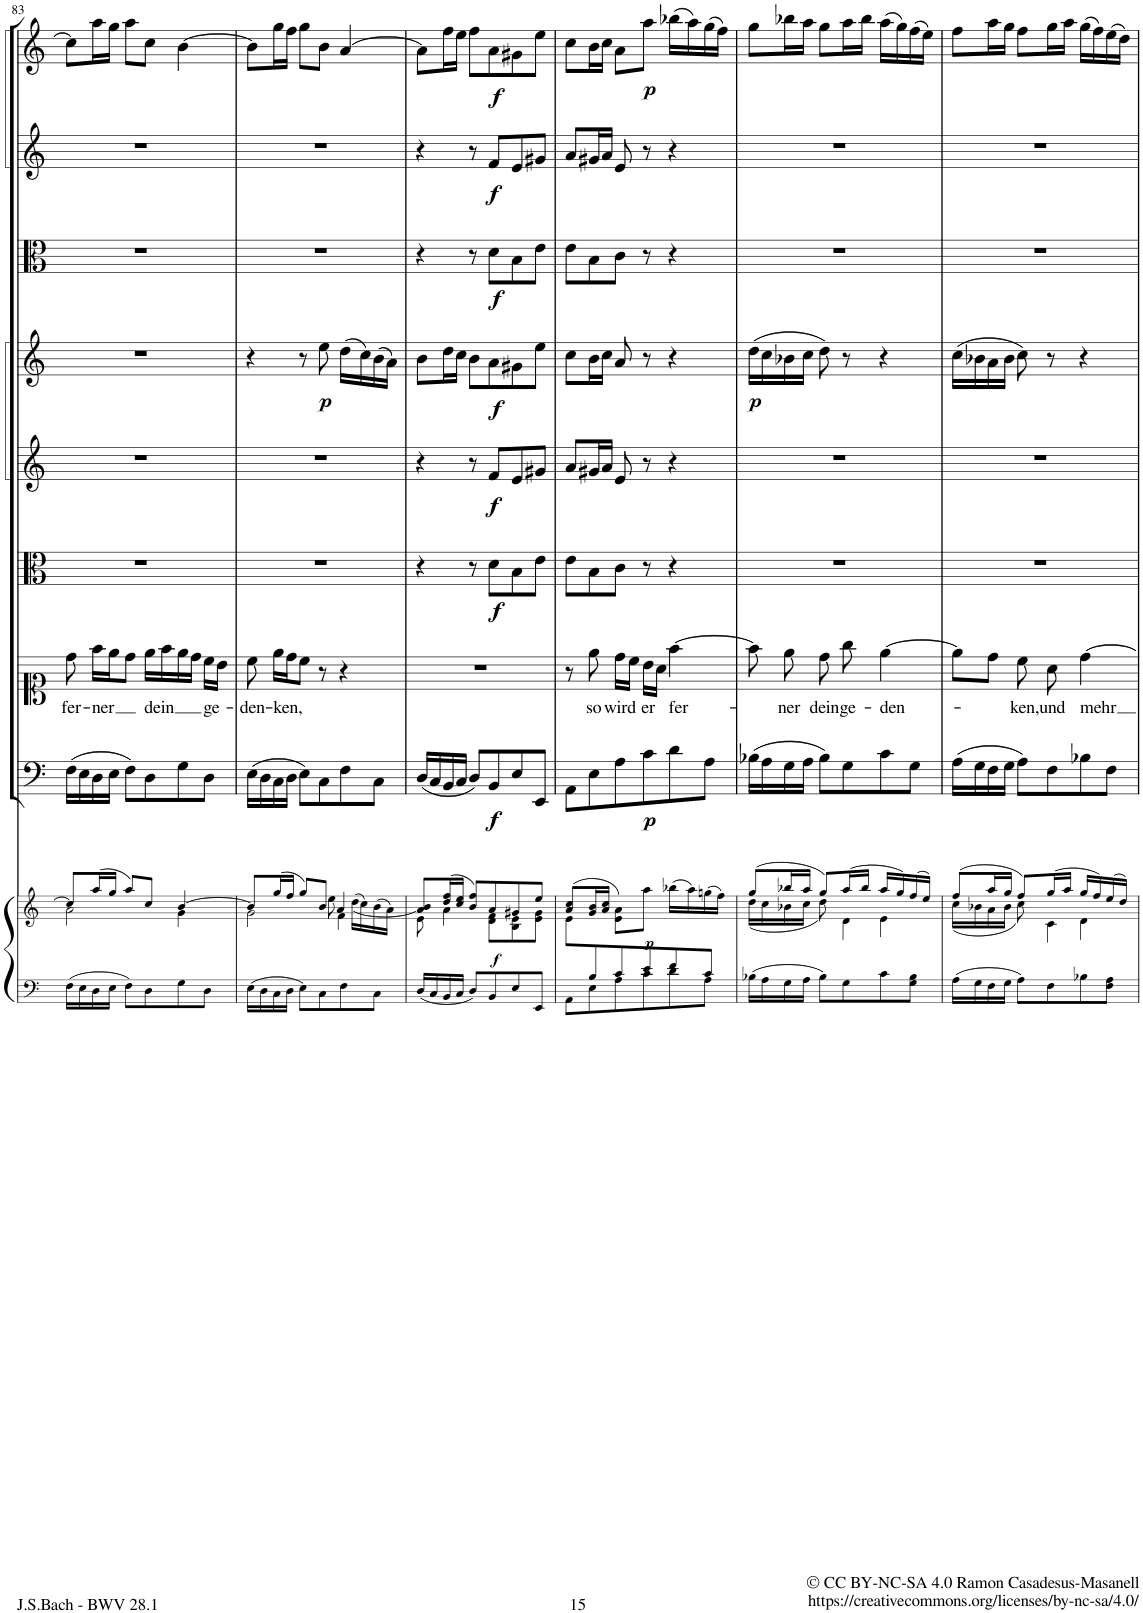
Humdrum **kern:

**kern	**kern	**dynam	**kern	**dynam	**kern	**text	**kern	**dynam	**kern	**dynam	**kern	**dynam	**kern	**dynam	**kern	**dynam	**kern	**dynam
*part9	*part9	*part9	*part8	*part8	*part7	*part7	*part6	*part6	*part5	*part5	*part4	*part4	*part3	*part3	*part2	*part2	*part1	*part1
*staff10	*staff9	*staff9/10	*staff8	*staff8	*staff7	*staff7	*staff6	*staff6	*staff5	*staff5	*staff4	*staff4	*staff3	*staff3	*staff2	*staff2	*staff1	*staff1
*I"Grand Piano	*	*	*I"Continuo	*	*I"Soprano	*	*I"Viola	*	*I"Violino II	*	*I"Violino I	*	*I"Teile	*	*I"Oboe II	*	*I"Oboe I	*
*I'Pno	*	*	*	*	*	*	*	*	*	*	*	*	*	*	*I'Ob	*	*I'Ob	*
!!LO:PB:g=z
*clefF4	*clefG2	*	*clefF4	*	*clefC1	*	*clefC3	*	*clefG2	*	*clefG2	*	*clefC3	*	*clefG2	*	*clefG2	*
*k[]	*k[]	*	*k[]	*	*k[]	*	*k[]	*	*k[]	*	*k[]	*	*k[]	*	*k[]	*	*k[]	*
*M3/4	*M3/4	*	*M3/4	*	*M3/4	*	*M3/4	*	*M3/4	*	*M3/4	*	*M3/4	*	*M3/4	*	*M3/4	*
=83	=83	=83	=83	=83	=83	=83	=83	=83	=83	=83	=83	=83	=83	=83	=83	=83	=83	=83
*	*^	*	*	*	*	*	*	*	*	*	*	*	*	*	*	*	*	*
!	!	!	!	!	!	!	!LO:LY:b	!	!	!	!	!	!	!	!	!	!	!	!
16F\LL	8cc/L]	2a\	.	(>16F\LL	.	8dd\	fer-	2.r	.	2.r	.	2.r	.	2.r	.	2.r	.	8cc\L]	.
16E\	.	.	.	16E\	.	.	.	.	.	.	.	.	.	.	.	.	.	.	.
!	!	!	!	!	!	!	!LO:LY:b	!	!	!	!	!	!	!	!	!	!	!	!
16D\	(16aa/L	.	.	16D\	.	16ff\LL	-ner	.	.	.	.	.	.	.	.	.	.	16aa\L	.
16E\JJ	16gg/JJ	.	.	16E\JJ	.	16ee\J	.	.	.	.	.	.	.	.	.	.	.	16gg\JJ	.
8F\L	8aa/L)	.	.	8F\L)	.	8dd\J	.	.	.	.	.	.	.	.	.	.	.	8aa\L	.
!	!	!	!	!	!	!	!LO:LY:b	!	!	!	!	!	!	!	!	!	!	!	!
8D\	8cc/J	.	.	8D\	.	16ee\LL	dein	.	.	.	.	.	.	.	.	.	.	8cc\J	.
.	.	.	.	.	.	16ff\	.	.	.	.	.	.	.	.	.	.	.	.	.
8G\	[4b/	4g\	.	8G\	.	16ee\	.	.	.	.	.	.	.	.	.	.	.	[4b\	.
.	.	.	.	.	.	16dd\JJ	.	.	.	.	.	.	.	.	.	.	.	.	.
!	!	!	!	!	!	!	!LO:LY:b	!	!	!	!	!	!	!	!	!	!	!	!
8D\J	.	.	.	8D\J	.	16cc\LL	ge-	.	.	.	.	.	.	.	.	.	.	.	.
.	.	.	.	.	.	16b\JJ	.	.	.	.	.	.	.	.	.	.	.	.	.
=84	=84	=84	=84	=84	=84	=84	=84	=84	=84	=84	=84	=84	=84	=84	=84	=84	=84	=84	=84
*	*	*^	*	*	*	*	*	*	*	*	*	*	*	*	*	*	*	*	*
!	!	!	!	!	!	!	!	!LO:LY:b	!	!	!	!	!	!	!	!	!	!	!	!
16E\LL	8b/L]	2g\	4ryy	.	(>16E\LL	.	8cc\	-den-	2.r	.	2.r	.	4r	.	2.r	.	2.r	.	8b\L]	.
16D\	.	.	.	.	16D\	.	.	.	.	.	.	.	.	.	.	.	.	.	.	.
!	!	!	!	!	!	!	!	!LO:LY:b	!	!	!	!	!	!	!	!	!	!	!	!
16C\	(16gg/L	.	.	.	16C\	.	16ee\LL	-ken,	.	.	.	.	.	.	.	.	.	.	16gg\L	.
16D\JJ	16ff/JJ	.	.	.	16D\JJ	.	16dd\J	.	.	.	.	.	.	.	.	.	.	.	16ff\JJ	.
8E\L	8gg/L)	.	8ryy	.	8E\L)	.	8cc\J	.	.	.	.	.	8r	.	.	.	.	.	8gg\L	.
!	!	!	!	!	!	!	!	!	!	!	!	!	!	!LO:DY:b	!	!	!	!	!	!
8C\	8b/J	.	8ee\	.	8C\	.	8r	.	.	.	.	.	8ee\	p	.	.	.	.	8b\J	.
8F\	[<4a/	4f\	(>16dd\LL	.	8F\	.	4r	.	.	.	.	.	(>16dd\LL	.	.	.	.	.	[4a/	.
.	.	.	16cc\)	.	.	.	.	.	.	.	.	.	16cc\)	.	.	.	.	.	.	.
8C\J	.	.	(>16b\	.	8C\J	.	.	.	.	.	.	.	(>16b\	.	.	.	.	.	.	.
.	.	.	16a\JJ)	.	.	.	.	.	.	.	.	.	16a\JJ)	.	.	.	.	.	.	.
*	*	*v	*v	*	*	*	*	*	*	*	*	*	*	*	*	*	*	*	*	*
=85	=85	=85	=85	=85	=85	=85	=85	=85	=85	=85	=85	=85	=85	=85	=85	=85	=85	=85	=85
16D/LL	8a/] 8b/L	8e\	.	(<16D/LL	.	2.r	.	4r	.	4r	.	8b\L	.	4r	.	4r	.	8a\L]	.
16C/	.	.	.	16C/	.	.	.	.	.	.	.	.	.	.	.	.	.	.	.
16BB/	(16dd/ 16ff/L	4a\	.	16BB/	.	.	.	.	.	.	.	16dd\L	.	.	.	.	.	16ff\L	.
16C/JJ	16cc/ 16ee/JJ	.	.	16C/JJ	.	.	.	.	.	.	.	16cc\JJ	.	.	.	.	.	16ee\JJ	.
8D/L	8b/ 8ff/L)	.	.	8D/L)	.	.	.	8r	.	8r	.	8b\L	.	8r	.	8r	.	8ff\L	.
!	!	!	!LO:DY:b	!	!LO:DY:b	!	!	!	!LO:DY:b	!	!LO:DY:b	!	!LO:DY:b	!	!LO:DY:b	!	!LO:DY:b	!	!LO:DY:b
8BB/	8a/	8d\ 8f\L	f	8BB/	f	.	.	8d\L	f	8f/L	f	8a\	f	8d\L	f	8f/L	f	8a\	f
8E/	8g#X/	8B\ 8e\	.	8E/	.	.	.	8B\	.	8e/	.	8g#X\	.	8B\	.	8e/	.	8g#X\	.
8EE/J	8ee/J	8e\ 8g#\J	.	8EE/J	.	.	.	8e\J	.	8g#X/J	.	8ee\J	.	8e\J	.	8g#X/J	.	8ee\J	.
=86	=86	=86	=86	=86	=86	=86	=86	=86	=86	=86	=86	=86	=86	=86	=86	=86	=86	=86	=86
*^	*	*	*	*	*	*	*	*	*	*	*	*	*	*	*	*	*	*	*
8ryy	8AA\L	(8a/ 8cc/L	8e\L	.	8AA\L	.	8r	.	8e\L	.	8a/L	.	8cc\L	.	8e\L	.	8a/L	.	8cc\L	.
!	!	!	!	!	!	!	!	!LO:LY:b	!	!	!	!	!	!	!	!	!	!	!	!
8B/	8E\	16g/ 16b/L	2ryy	.	8E\	.	8ee\	so	8B\	.	16g#X/L	.	16b\L	.	8B\	.	16g#X/L	.	16b\L	.
.	.	16a/ 16cc/JJ	.	.	.	.	.	.	.	.	16a/JJ	.	16cc\JJ	.	.	.	16a/JJ	.	16cc\JJ	.
!	!	!	!	!	!	!	!	!LO:LY:b	!	!	!	!	!	!	!	!	!	!	!	!
8c/	8A\	8e\ 8a\L)	.	.	8A\	.	16dd\LL	wird	8c\J	.	8e/	.	8a/	.	8c\J	.	8e/	.	8a\L	.
.	.	.	.	.	.	.	16cc\JJ	.	.	.	.	.	.	.	.	.	.	.	.	.
!	!	!	!	!LO:DY:b	!	!LO:DY:b	!	!LO:LY:b	!	!	!	!	!	!	!	!	!	!	!	!LO:DY:b
8e/	8c\	8aa\J	.	p	8c\	p	16b\LL	er	8r	.	8r	.	8r	.	8r	.	8r	.	8aa\J	p
.	.	.	.	.	.	.	16a\JJ	.	.	.	.	.	.	.	.	.	.	.	.	.
!	!	!	!	!	!	!	!	!LO:LY:b	!	!	!	!	!	!	!	!	!	!	!	!
8f/	8d\	(>16bb-X\LL	.	.	8d\	.	[4ff\	fer-	4r	.	4r	.	4r	.	4r	.	4r	.	(>16bb-X\LL	.
.	.	16aa\)	.	.	.	.	.	.	.	.	.	.	.	.	.	.	.	.	16aa\)	.
8c/J	8A\J	(>16ggn\	8ryy	.	8A\J	.	.	.	.	.	.	.	.	.	.	.	.	.	(>16gg\	.
.	.	16ff\JJ)	.	.	.	.	.	.	.	.	.	.	.	.	.	.	.	.	16ff\JJ)	.
*v	*v	*	*	*	*	*	*	*	*	*	*	*	*	*	*	*	*	*	*	*
=87	=87	=87	=87	=87	=87	=87	=87	=87	=87	=87	=87	=87	=87	=87	=87	=87	=87	=87	=87
!	!	!	!	!	!	!	!	!	!	!	!	!	!LO:DY:b	!	!	!	!	!	!
16B-X\LL	(8gg/L	(16dd\LL	.	(>16B-X\LL	.	8ff\]	.	2.r	.	2.r	.	(>16dd\LL	p	2.r	.	2.r	.	8gg\L	.
16A\	.	16cc\	.	16A\	.	.	.	.	.	.	.	16cc\	.	.	.	.	.	.	.
!	!	!	!	!	!	!	!LO:LY:b	!	!	!	!	!	!	!	!	!	!	!	!
16G\	16bb-X/L	16b-X\	.	16G\	.	8ee\	-ner	.	.	.	.	16b-X\	.	.	.	.	.	16bb-X\L	.
16A\JJ	16aa/JJ	16cc\JJ	.	16A\JJ	.	.	.	.	.	.	.	16cc\JJ	.	.	.	.	.	16aa\JJ	.
!	!	!	!	!	!	!	!LO:LY:b	!	!	!	!	!	!	!	!	!	!	!	!
8B-\L	8gg/L)	8dd\)	.	8B-\L)	.	8dd\	dein	.	.	.	.	8dd\)	.	.	.	.	.	8gg\L	.
!	!	!	!	!	!	!	!LO:LY:b	!	!	!	!	!	!	!	!	!	!	!	!
8G\	(>16aa/L	8d\	.	8G\	.	8gg\	ge-	.	.	.	.	8r	.	.	.	.	.	16aa\L	.
.	16bb-/JJ	.	.	.	.	.	.	.	.	.	.	.	.	.	.	.	.	16bb-\JJ	.
!	!	!	!	!	!	!	!LO:LY:b	!	!	!	!	!	!	!	!	!	!	!	!
8c\	16aa/LL	8e\	.	8c\	.	[4ee\	-den-	.	.	.	.	4r	.	.	.	.	.	(>16aa\LL	.
.	16gg/)	.	.	.	.	.	.	.	.	.	.	.	.	.	.	.	.	16gg\)	.
8G\ 8B-\J	(>16ff/	8ryy	.	8G\J	.	.	.	.	.	.	.	.	.	.	.	.	.	(>16ff\	.
.	16ee/JJ)	.	.	.	.	.	.	.	.	.	.	.	.	.	.	.	.	16ee\JJ)	.
=88	=88	=88	=88	=88	=88	=88	=88	=88	=88	=88	=88	=88	=88	=88	=88	=88	=88	=88	=88
16A\LL	(8ff/L	(16cc\LL	.	(>16A\LL	.	8ee\L]	.	2.r	.	2.r	.	(>16cc\LL	.	2.r	.	2.r	.	8ff\L	.
16G\	.	16b-X\	.	16G\	.	.	.	.	.	.	.	16b-X\	.	.	.	.	.	.	.
16F\	16aa/L	16a\	.	16F\	.	8dd\J	.	.	.	.	.	16a\	.	.	.	.	.	16aa\L	.
16G\JJ	16gg/JJ	16b-\JJ	.	16G\JJ	.	.	.	.	.	.	.	16b-\JJ	.	.	.	.	.	16gg\JJ	.
!	!	!	!	!	!	!	!LO:LY:b	!	!	!	!	!	!	!	!	!	!	!	!
8A\L	8ff/L)	8cc\)	.	8A\L)	.	8cc\	-ken,	.	.	.	.	8cc\)	.	.	.	.	.	8ff\L	.
!	!	!	!	!	!	!	!LO:LY:b	!	!	!	!	!	!	!	!	!	!	!	!
8F\	(>16gg/L	8c\	.	8F\	.	8a\	und	.	.	.	.	8r	.	.	.	.	.	16gg\L	.
.	16aa/JJ	.	.	.	.	.	.	.	.	.	.	.	.	.	.	.	.	16aa\JJ	.
!	!	!	!	!	!	!	!LO:LY:b	!	!	!	!	!	!	!	!	!	!	!	!
8B-X\	16gg/LL	8d\	.	8B-X\	.	[4dd\	-mehr	.	.	.	.	4r	.	.	.	.	.	(>16gg\LL	.
.	16ff/)	.	.	.	.	.	.	.	.	.	.	.	.	.	.	.	.	16ff\)	.
8F\ 8A\J	(>16ee/	8ryy	.	8F\J	.	.	.	.	.	.	.	.	.	.	.	.	.	(>16ee\	.
.	16dd/JJ)	.	.	.	.	.	.	.	.	.	.	.	.	.	.	.	.	16dd\JJ)	.
*	*v	*v	*	*	*	*	*	*	*	*	*	*	*	*	*	*	*	*	*
=	=	=	=	=	=	=	=	=	=	=	=	=	=	=	=	=	=	=
*-	*-	*-	*-	*-	*-	*-	*-	*-	*-	*-	*-	*-	*-	*-	*-	*-	*-	*-
